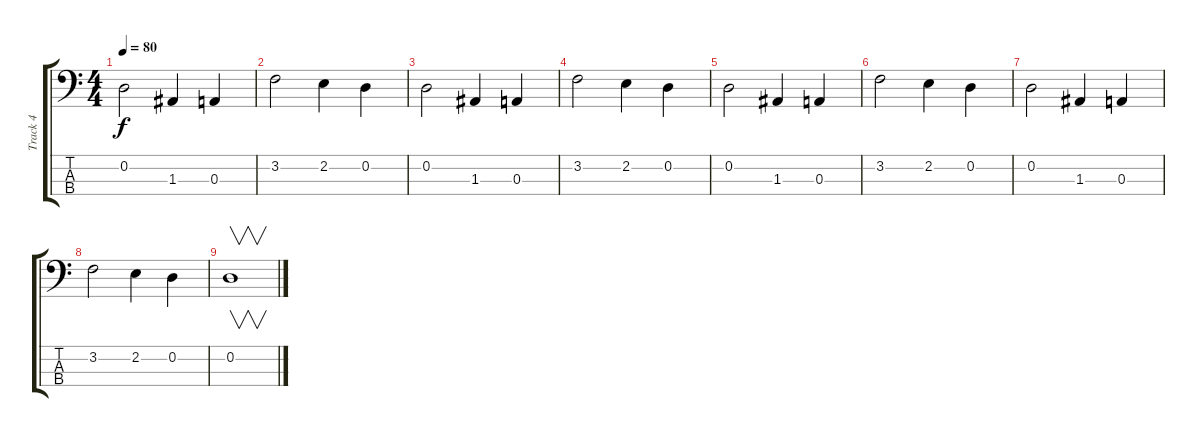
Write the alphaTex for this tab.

\track ("Track 4" "Track 4") {instrument electricbassfinger}
\staff {score tabs}
\tuning (G2 D2 A1 E1) {hide}
\ts (4 4)
\tempo 80
\clef f4
\ks c
0.2.2{dy f volume 14 instrument fretlessbass} 1.3.4 0.3.4 |
3.2.2 2.2.4 0.2.4 |
0.2.2 1.3.4 0.3.4 |
3.2.2 2.2.4 0.2.4 |
0.2.2 1.3.4 0.3.4 |
3.2.2 2.2.4 0.2.4 |
0.2.2 1.3.4 0.3.4 |
3.2.2 2.2.4 0.2.4 |
0.2.1{v}
